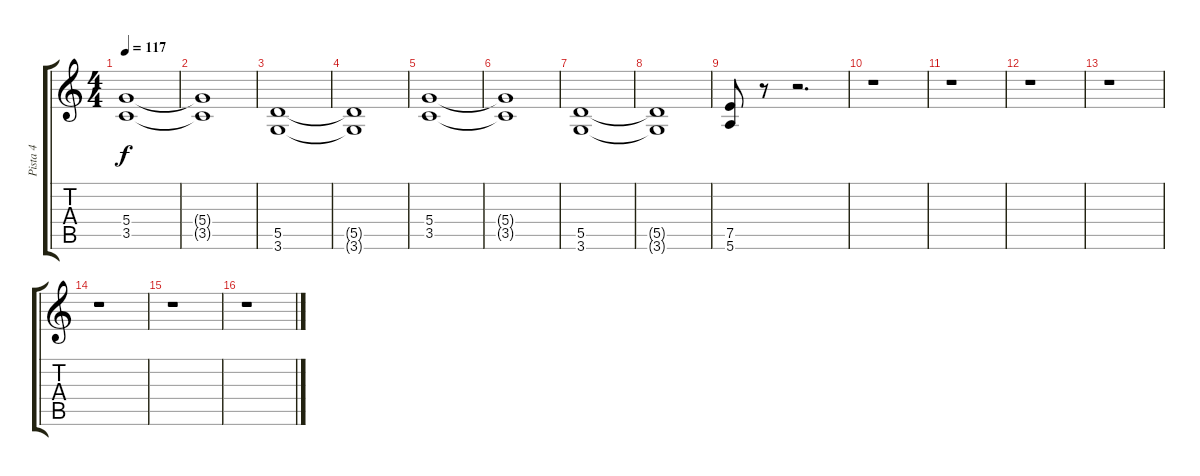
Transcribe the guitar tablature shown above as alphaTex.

\track ("Pista 4" "Pista 4") {instrument distortionguitar}
\staff {score tabs}
\tuning (E4 B3 G3 D3 A2 E2) {hide}
\ts (4 4)
\tempo 117
\clef g2
\ks c
(5.4 3.5).1{dy f} |
(5.4{t} 3.5{t}).1 |
(5.5 3.6).1 |
(5.5{t} 3.6{t}).1 |
(5.4 3.5).1 |
(5.4{t} 3.5{t}).1 |
(5.5 3.6).1 |
(5.5{t} 3.6{t}).1 |
(7.5 5.6).8 r.8 r.2{d} |
r.1 |
r.1 |
r.1 |
r.1 |
r.1 |
r.1 |
r.1
